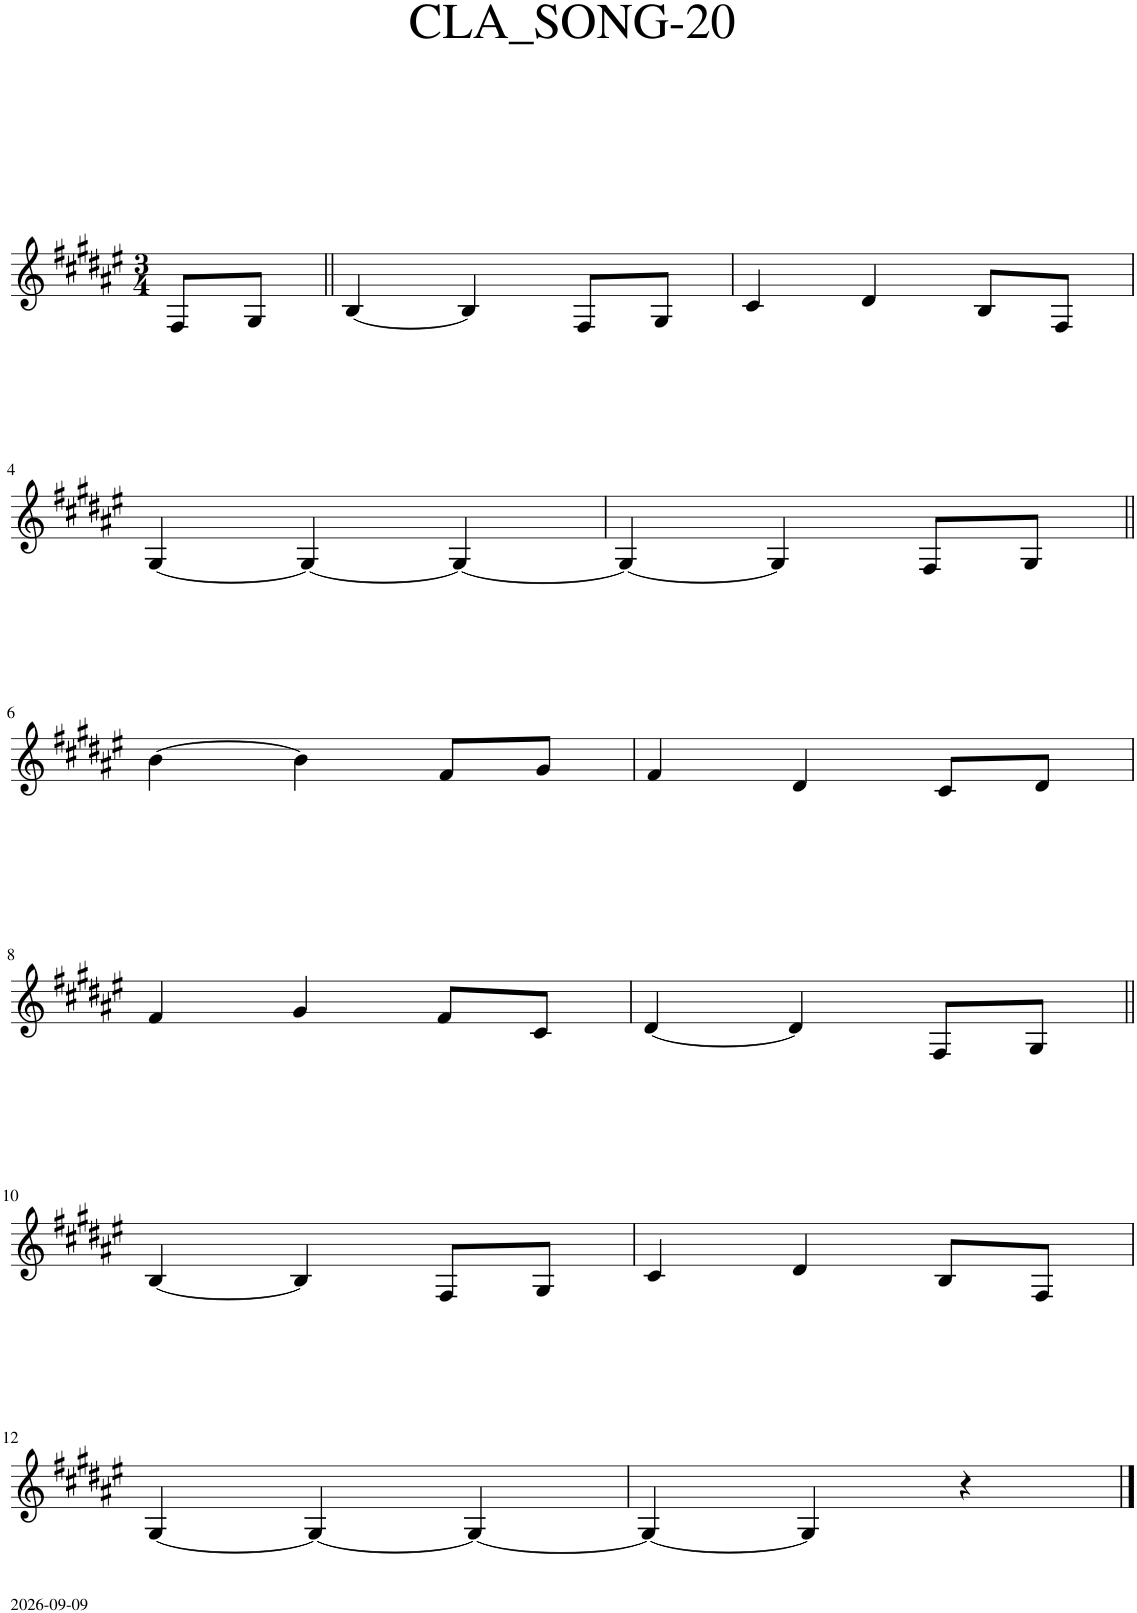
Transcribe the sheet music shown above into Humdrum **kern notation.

**kern
*part1
*staff1
*I"Bb クラリネット
*clefG2
*Trd1c2
*k[f#c#g#d#a#e#]
*M3/4
=1
8F#/L
8G#/J
=2||
[4B/
4B/]
8F#/L
8G#/J
=3
4c#/
4d#/
8B/L
8F#/J
!!LO:LB:g=z
=4
[4G#/
4G#/_
4G#/_
=5
4G#/_
4G#/]
8F#/L
8G#/J
!!LO:LB:g=z
=6||
[4b\
4b\]
8f#/L
8g#/J
=7
4f#/
4d#/
8c#/L
8d#/J
!!LO:LB:g=z
=8
4f#/
4g#/
8f#/L
8c#/J
=9
[4d#/
4d#/]
8F#/L
8G#/J
!!LO:LB:g=z
=10||
[4B/
4B/]
8F#/L
8G#/J
=11
4c#/
4d#/
8B/L
8F#/J
!!LO:LB:g=z
=12
[4G#/
4G#/_
4G#/_
=13
4G#/_
4G#/]
4r
==
*-
